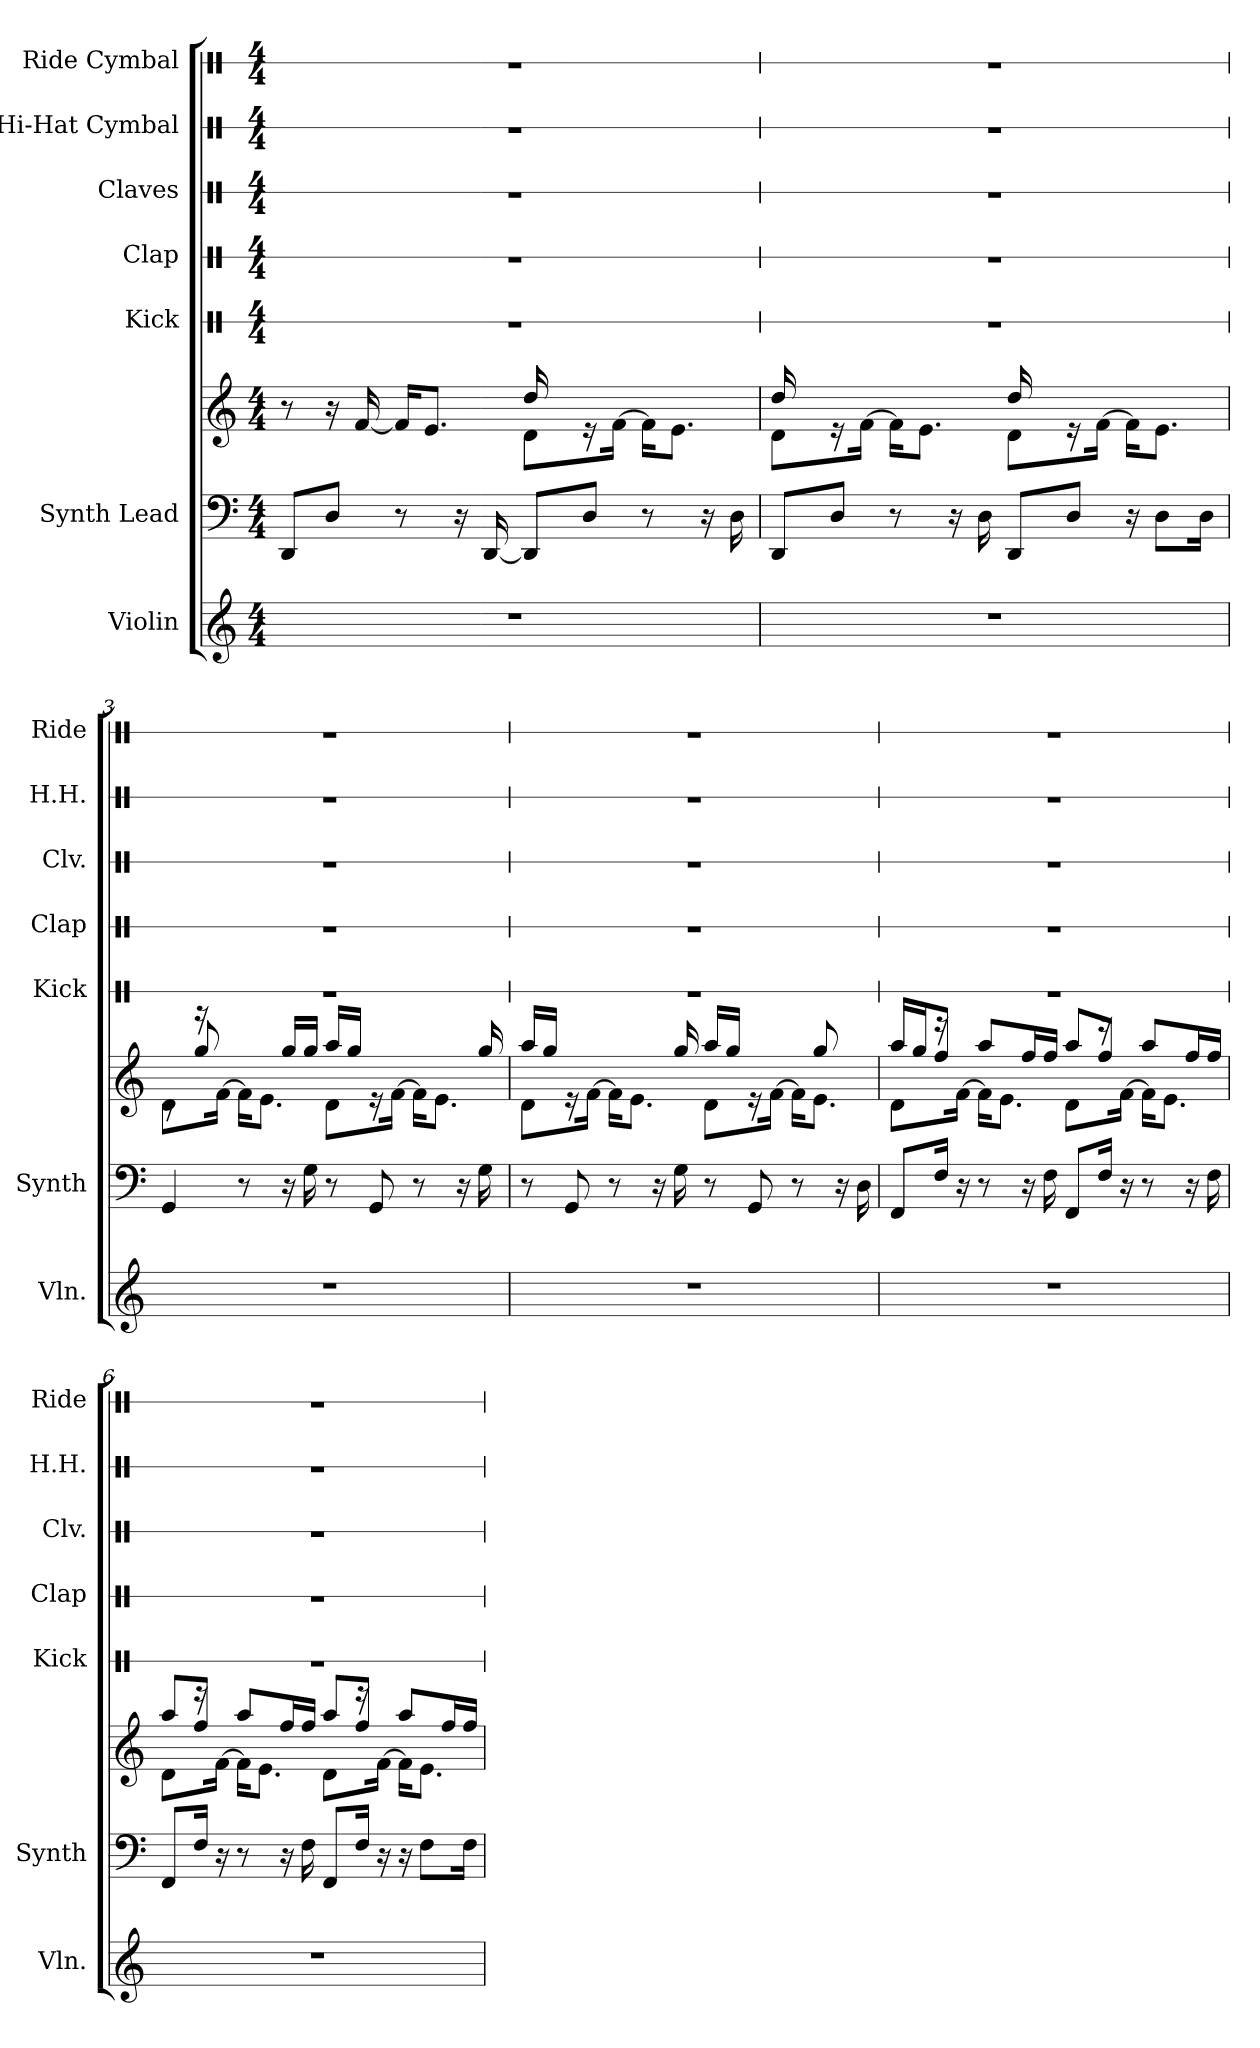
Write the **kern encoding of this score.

**kern	**kern	**kern	**kern	**kern	**kern	**kern	**kern
*part7	*part6	*part6	*part5	*part4	*part3	*part2	*part1
*staff8	*staff7	*staff6	*staff5	*staff4	*staff3	*staff2	*staff1
*I"Violin	*I"Synth Lead	*	*I"Kick	*I"Clap	*I"Claves	*I"Hi-Hat Cymbal	*I"Ride Cymbal
*I'Vln.	*I'Synth	*	*I'Kick	*I'Clap	*I'Clv.	*I'H.H.	*I'Ride
*	*	*	*stria1	*stria1	*stria1	*stria1	*stria1
*clefG2	*clefF4	*clefG2	*clefX	*clefX	*clefX	*clefX	*clefX
*k[]	*k[]	*k[]	*k[]	*k[]	*k[]	*k[]	*k[]
*a:	*a:	*a:	*a:	*a:	*a:	*a:	*a:
*M4/4	*M4/4	*M4/4	*M4/4	*M4/4	*M4/4	*M4/4	*M4/4
*MM138	*MM138	*MM138	*MM138	*MM138	*MM138	*MM138	*MM138
=1	=1	=1	=1	=1	=1	=1	=1
*	*	*^	*	*	*	*	*
1r	8DD/L	8r	2ryy	1r	1r	1r	1r	1r
.	8D/J	16r	.	.	.	.	.	.
.	.	[>16f/	.	.	.	.	.	.
.	8r	16f/KL]	.	.	.	.	.	.
.	.	8.e/J	.	.	.	.	.	.
.	16r	.	.	.	.	.	.	.
.	[16DD/	.	.	.	.	.	.	.
.	8DD/L]	8d\L	16dd/	.	.	.	.	.
.	.	.	16ryy	.	.	.	.	.
.	8D/J	16r	8ryy	.	.	.	.	.
.	.	[<16f\Jk	.	.	.	.	.	.
.	8r	16f\KL]	4ryy	.	.	.	.	.
.	.	8.e\J	.	.	.	.	.	.
.	16r	.	.	.	.	.	.	.
.	16D\	.	.	.	.	.	.	.
=2	=2	=2	=2	=2	=2	=2	=2	=2
1r	8DD/L	8d\L	16dd/	1r	1r	1r	1r	1r
.	.	.	16ryy	.	.	.	.	.
.	8D/J	16r	8ryy	.	.	.	.	.
.	.	[<16f\Jk	.	.	.	.	.	.
.	8r	16f\KL]	4ryy	.	.	.	.	.
.	.	8.e\J	.	.	.	.	.	.
.	16r	.	.	.	.	.	.	.
.	16D\	.	.	.	.	.	.	.
.	8DD/L	8d\L	16dd/	.	.	.	.	.
.	.	.	16ryy	.	.	.	.	.
.	8D/J	16r	8ryy	.	.	.	.	.
.	.	[<16f\Jk	.	.	.	.	.	.
.	16r	16f\KL]	4ryy	.	.	.	.	.
.	8D\L	8.e\J	.	.	.	.	.	.
.	16D\Jk	.	.	.	.	.	.	.
!!LO:LB:g=z
=3	=3	=3	=3	=3	=3	=3	=3	=3
1r	4GG/	8d\L	8rc	1r	1r	1r	1r	1r
.	.	16r	8gg/	.	.	.	.	.
.	.	[<16f\Jk	.	.	.	.	.	.
.	8r	16f\KL]	8ryy	.	.	.	.	.
.	.	8.e\J	.	.	.	.	.	.
.	16r	.	16gg/LL	.	.	.	.	.
.	16G\	.	16gg/JJ	.	.	.	.	.
.	8r	8d\L	16aa/LL	.	.	.	.	.
.	.	.	16gg/JJ	.	.	.	.	.
.	8GG/	16r	8ryy	.	.	.	.	.
.	.	[<16f\Jk	.	.	.	.	.	.
.	8r	16f\KL]	8ryy	.	.	.	.	.
.	.	8.e\J	.	.	.	.	.	.
.	16r	.	16ryy	.	.	.	.	.
.	16G\	.	16gg/	.	.	.	.	.
=4	=4	=4	=4	=4	=4	=4	=4	=4
1r	8r	8d\L	16aa/LL	1r	1r	1r	1r	1r
.	.	.	16gg/JJ	.	.	.	.	.
.	8GG/	16r	8ryy	.	.	.	.	.
.	.	[<16f\Jk	.	.	.	.	.	.
.	8r	16f\KL]	8ryy	.	.	.	.	.
.	.	8.e\J	.	.	.	.	.	.
.	16r	.	16ryy	.	.	.	.	.
.	16G\	.	16gg/	.	.	.	.	.
.	8r	8d\L	16aa/LL	.	.	.	.	.
.	.	.	16gg/JJ	.	.	.	.	.
.	8GG/	16r	8ryy	.	.	.	.	.
.	.	[<16f\Jk	.	.	.	.	.	.
.	8r	16f\KL]	16ryy	.	.	.	.	.
.	.	8.e\J	8gg/	.	.	.	.	.
.	16r	.	.	.	.	.	.	.
.	16D\	.	16ryy	.	.	.	.	.
=5	=5	=5	=5	=5	=5	=5	=5	=5
1r	8FF/L	8d\L	16aa/LL	1r	1r	1r	1r	1r
.	.	.	16gg/J	.	.	.	.	.
.	16F/Jk	16r	8ff/J	.	.	.	.	.
.	16r	[<16f\Jk	.	.	.	.	.	.
.	8r	16f\KL]	8aa/L	.	.	.	.	.
.	.	8.e\J	.	.	.	.	.	.
.	16r	.	16ff/L	.	.	.	.	.
.	16F\	.	16ff/JJ	.	.	.	.	.
.	8FF/L	8d\L	8aa/L	.	.	.	.	.
.	16F/Jk	16r	8ff/J	.	.	.	.	.
.	16r	[<16f\Jk	.	.	.	.	.	.
.	8r	16f\KL]	8aa/L	.	.	.	.	.
.	.	8.e\J	.	.	.	.	.	.
.	16r	.	16ff/L	.	.	.	.	.
.	16F\	.	16ff/JJ	.	.	.	.	.
!!LO:LB:g=z
=6	=6	=6	=6	=6	=6	=6	=6	=6
1r	8FF/L	8d\L	8aa/L	1r	1r	1r	1r	1r
.	16F/Jk	16r	8ff/J	.	.	.	.	.
.	16r	[<16f\Jk	.	.	.	.	.	.
.	8r	16f\KL]	8aa/L	.	.	.	.	.
.	.	8.e\J	.	.	.	.	.	.
.	16r	.	16ff/L	.	.	.	.	.
.	16F\	.	16ff/JJ	.	.	.	.	.
.	8FF/L	8d\L	8aa/L	.	.	.	.	.
.	16F/Jk	16r	8ff/J	.	.	.	.	.
.	16r	[<16f\Jk	.	.	.	.	.	.
.	16r	16f\KL]	8aa/L	.	.	.	.	.
.	8F\L	8.e\J	.	.	.	.	.	.
.	.	.	16ff/L	.	.	.	.	.
.	16F\Jk	.	16ff/JJ	.	.	.	.	.
*	*	*v	*v	*	*	*	*	*
=	=	=	=	=	=	=	=
*-	*-	*-	*-	*-	*-	*-	*-
